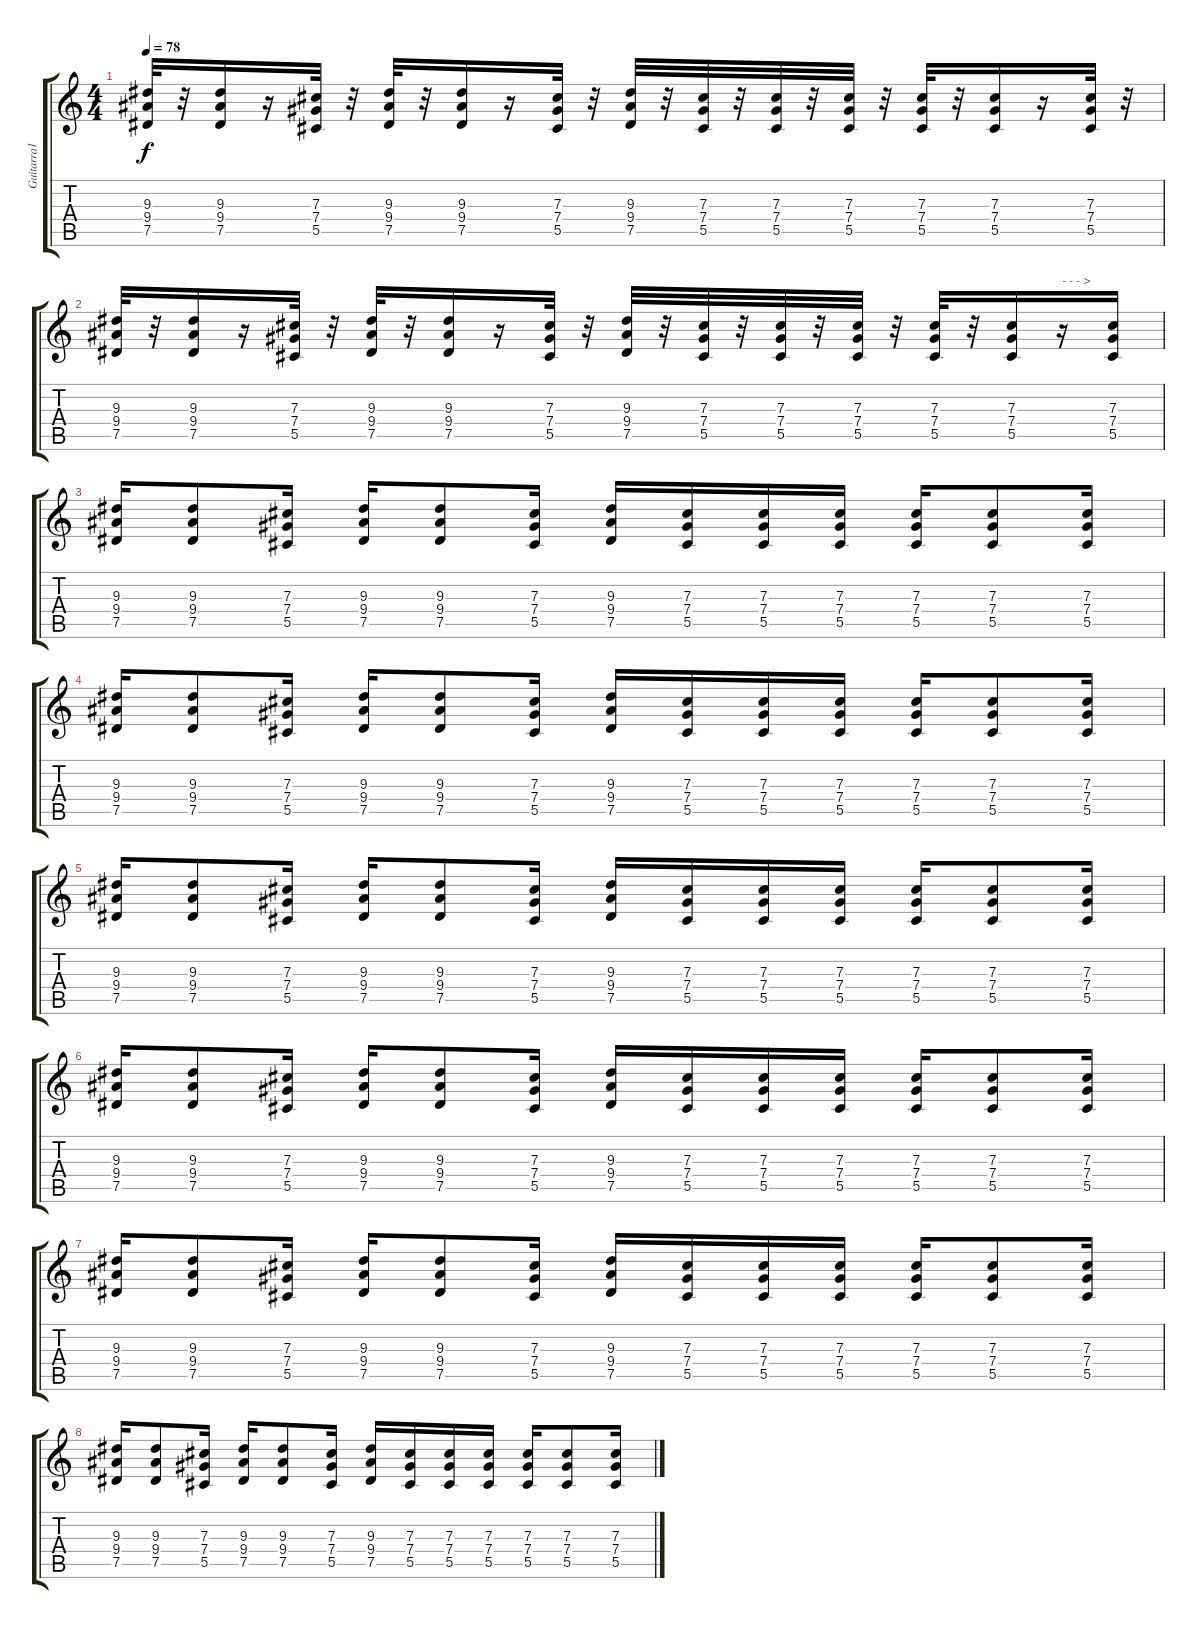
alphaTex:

\track ("Guitarra1" "Guitarra1") {instrument overdrivenguitar}
\staff {score tabs}
\tuning (Eb4 Bb3 Gb3 Db3 Ab2 Eb2) {hide}
\ts (4 4)
\tempo 78
\clef g2
\ks c
(9.3 9.4 7.5).32{dy f} r.32 (9.3 9.4 7.5).16 r.16 (7.3 7.4 5.5).32 r.32 (9.3 9.4 7.5).32 r.32 (9.3 9.4 7.5).16 r.16 (7.3 7.4 5.5).32 r.32 (9.3 9.4 7.5).32 r.32 (7.3 7.4 5.5).32 r.32 (7.3 7.4 5.5).32 r.32 (7.3 7.4 5.5).32 r.32 (7.3 7.4 5.5).32 r.32 (7.3 7.4 5.5).16 r.16 (7.3 7.4 5.5).32 r.32 |
(9.3 9.4 7.5).32 r.32 (9.3 9.4 7.5).16 r.16 (7.3 7.4 5.5).32 r.32 (9.3 9.4 7.5).32 r.32 (9.3 9.4 7.5).16 r.16 (7.3 7.4 5.5).32 r.32 (9.3 9.4 7.5).32 r.32 (7.3 7.4 5.5).32 r.32 (7.3 7.4 5.5).32 r.32 (7.3 7.4 5.5).32 r.32 (7.3 7.4 5.5).32 r.32 (7.3 7.4 5.5).16 r.16{txt "- - - >"} (7.3 7.4 5.5).16 |
(9.3 9.4 7.5).16 (9.3 9.4 7.5).8 (7.3 7.4 5.5).16 (9.3 9.4 7.5).16 (9.3 9.4 7.5).8 (7.3 7.4 5.5).16 (9.3 9.4 7.5).16 (7.3 7.4 5.5).16 (7.3 7.4 5.5).16 (7.3 7.4 5.5).16 (7.3 7.4 5.5).16 (7.3 7.4 5.5).8 (7.3 7.4 5.5).16 |
(9.3 9.4 7.5).16 (9.3 9.4 7.5).8 (7.3 7.4 5.5).16 (9.3 9.4 7.5).16 (9.3 9.4 7.5).8 (7.3 7.4 5.5).16 (9.3 9.4 7.5).16 (7.3 7.4 5.5).16 (7.3 7.4 5.5).16 (7.3 7.4 5.5).16 (7.3 7.4 5.5).16 (7.3 7.4 5.5).8 (7.3 7.4 5.5).16 |
(9.3 9.4 7.5).16 (9.3 9.4 7.5).8 (7.3 7.4 5.5).16 (9.3 9.4 7.5).16 (9.3 9.4 7.5).8 (7.3 7.4 5.5).16 (9.3 9.4 7.5).16 (7.3 7.4 5.5).16 (7.3 7.4 5.5).16 (7.3 7.4 5.5).16 (7.3 7.4 5.5).16 (7.3 7.4 5.5).8 (7.3 7.4 5.5).16 |
(9.3 9.4 7.5).16 (9.3 9.4 7.5).8 (7.3 7.4 5.5).16 (9.3 9.4 7.5).16 (9.3 9.4 7.5).8 (7.3 7.4 5.5).16 (9.3 9.4 7.5).16 (7.3 7.4 5.5).16 (7.3 7.4 5.5).16 (7.3 7.4 5.5).16 (7.3 7.4 5.5).16 (7.3 7.4 5.5).8 (7.3 7.4 5.5).16 |
(9.3 9.4 7.5).16 (9.3 9.4 7.5).8 (7.3 7.4 5.5).16 (9.3 9.4 7.5).16 (9.3 9.4 7.5).8 (7.3 7.4 5.5).16 (9.3 9.4 7.5).16 (7.3 7.4 5.5).16 (7.3 7.4 5.5).16 (7.3 7.4 5.5).16 (7.3 7.4 5.5).16 (7.3 7.4 5.5).8 (7.3 7.4 5.5).16 |
(9.3 9.4 7.5).16 (9.3 9.4 7.5).8 (7.3 7.4 5.5).16 (9.3 9.4 7.5).16 (9.3 9.4 7.5).8 (7.3 7.4 5.5).16 (9.3 9.4 7.5).16 (7.3 7.4 5.5).16 (7.3 7.4 5.5).16 (7.3 7.4 5.5).16 (7.3 7.4 5.5).16 (7.3 7.4 5.5).8 (7.3 7.4 5.5).16
